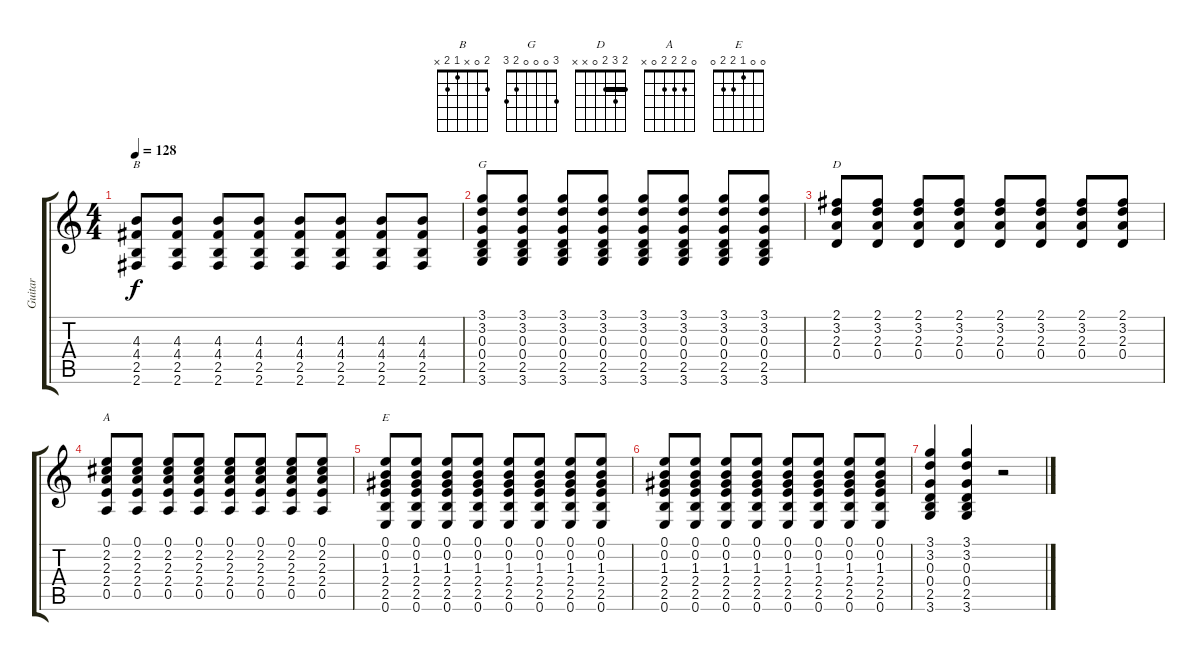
\track ("Guitar" "Guitar") {instrument overdrivenguitar}
\staff {score tabs}
\tuning (E4 B3 G3 D3 A2 E2) {hide}
\chord ("B" 2 0 x 1 2 x)
\chord ("G" 3 0 0 0 2 3)
\chord ("D" 2 3 2 0 x x) {barre 2}
\chord ("A" 0 2 2 2 0 x)
\chord ("E" 0 0 1 2 2 0)
\ts (4 4)
\tempo 128
\clef g2
\ks c
(4.3 4.4 2.5 2.6).8{ch "B" dy f} (4.3 4.4 2.5 2.6).8 (4.3 4.4 2.5 2.6).8 (4.3 4.4 2.5 2.6).8 (4.3 4.4 2.5 2.6).8 (4.3 4.4 2.5 2.6).8 (4.3 4.4 2.5 2.6).8 (4.3 4.4 2.5 2.6).8 |
(3.1 3.2 0.3 0.4 2.5 3.6).8{ch "G"} (3.1 3.2 0.3 0.4 2.5 3.6).8 (3.1 3.2 0.3 0.4 2.5 3.6).8 (3.1 3.2 0.3 0.4 2.5 3.6).8 (3.1 3.2 0.3 0.4 2.5 3.6).8 (3.1 3.2 0.3 0.4 2.5 3.6).8 (3.1 3.2 0.3 0.4 2.5 3.6).8 (3.1 3.2 0.3 0.4 2.5 3.6).8 |
(2.1 3.2 2.3 0.4).8{ch "D"} (2.1 3.2 2.3 0.4).8 (2.1 3.2 2.3 0.4).8 (2.1 3.2 2.3 0.4).8 (2.1 3.2 2.3 0.4).8 (2.1 3.2 2.3 0.4).8 (2.1 3.2 2.3 0.4).8 (2.1 3.2 2.3 0.4).8 |
(0.1 2.2 2.3 2.4 0.5).8{ch "A"} (0.1 2.2 2.3 2.4 0.5).8 (0.1 2.2 2.3 2.4 0.5).8 (0.1 2.2 2.3 2.4 0.5).8 (0.1 2.2 2.3 2.4 0.5).8 (0.1 2.2 2.3 2.4 0.5).8 (0.1 2.2 2.3 2.4 0.5).8 (0.1 2.2 2.3 2.4 0.5).8 |
(0.1 0.2 1.3 2.4 2.5 0.6).8{ch "E"} (0.1 0.2 1.3 2.4 2.5 0.6).8 (0.1 0.2 1.3 2.4 2.5 0.6).8 (0.1 0.2 1.3 2.4 2.5 0.6).8 (0.1 0.2 1.3 2.4 2.5 0.6).8 (0.1 0.2 1.3 2.4 2.5 0.6).8 (0.1 0.2 1.3 2.4 2.5 0.6).8 (0.1 0.2 1.3 2.4 2.5 0.6).8 |
(0.1 0.2 1.3 2.4 2.5 0.6).8 (0.1 0.2 1.3 2.4 2.5 0.6).8 (0.1 0.2 1.3 2.4 2.5 0.6).8 (0.1 0.2 1.3 2.4 2.5 0.6).8 (0.1 0.2 1.3 2.4 2.5 0.6).8 (0.1 0.2 1.3 2.4 2.5 0.6).8 (0.1 0.2 1.3 2.4 2.5 0.6).8 (0.1 0.2 1.3 2.4 2.5 0.6).8 |
(3.1 3.2 0.3 0.4 2.5 3.6).4 (3.1 3.2 0.3 0.4 2.5 3.6).4 r.2
